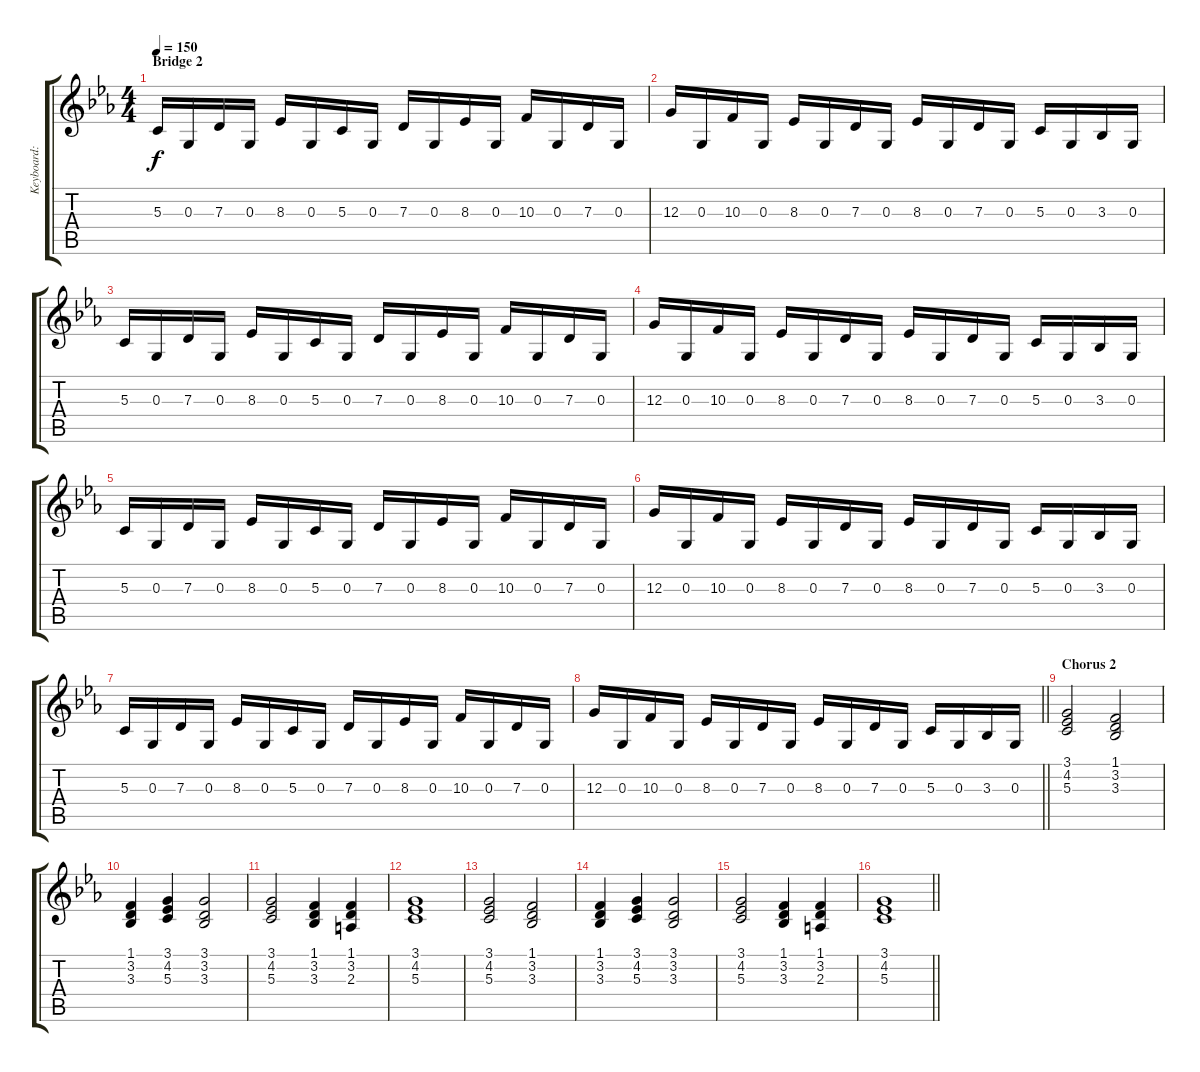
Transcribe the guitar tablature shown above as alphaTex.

\track ("Keyboard: Tommie Johansson" "Keyboard: ") {instrument stringensemble1}
\staff {score tabs}
\tuning (E4 B3 G3 D3 A2 E2) {hide}
\ts (4 4)
\section ("" "Bridge 2")
\tempo 150
\clef g2
\ks cminor
5.3.16{dy f} 0.3.16 7.3.16 0.3.16 8.3.16 0.3.16 5.3.16 0.3.16 7.3.16 0.3.16 8.3.16 0.3.16 10.3.16 0.3.16 7.3.16 0.3.16 |
12.3.16 0.3.16 10.3.16 0.3.16 8.3.16 0.3.16 7.3.16 0.3.16 8.3.16 0.3.16 7.3.16 0.3.16 5.3.16 0.3.16 3.3.16 0.3.16 |
5.3.16 0.3.16 7.3.16 0.3.16 8.3.16 0.3.16 5.3.16 0.3.16 7.3.16 0.3.16 8.3.16 0.3.16 10.3.16 0.3.16 7.3.16 0.3.16 |
12.3.16 0.3.16 10.3.16 0.3.16 8.3.16 0.3.16 7.3.16 0.3.16 8.3.16 0.3.16 7.3.16 0.3.16 5.3.16 0.3.16 3.3.16 0.3.16 |
5.3.16 0.3.16 7.3.16 0.3.16 8.3.16 0.3.16 5.3.16 0.3.16 7.3.16 0.3.16 8.3.16 0.3.16 10.3.16 0.3.16 7.3.16 0.3.16 |
12.3.16 0.3.16 10.3.16 0.3.16 8.3.16 0.3.16 7.3.16 0.3.16 8.3.16 0.3.16 7.3.16 0.3.16 5.3.16 0.3.16 3.3.16 0.3.16 |
5.3.16 0.3.16 7.3.16 0.3.16 8.3.16 0.3.16 5.3.16 0.3.16 7.3.16 0.3.16 8.3.16 0.3.16 10.3.16 0.3.16 7.3.16 0.3.16 |
\barLineRight lightlight
12.3.16 0.3.16 10.3.16 0.3.16 8.3.16 0.3.16 7.3.16 0.3.16 8.3.16 0.3.16 7.3.16 0.3.16 5.3.16 0.3.16 3.3.16 0.3.16 |
\section ("" "Chorus 2")
(3.1 4.2 5.3).2 (1.1 3.2 3.3).2 |
(1.1 3.2 3.3).4 (3.1 4.2 5.3).4 (3.1 3.2 3.3).2 |
(3.1 4.2 5.3).2 (1.1 3.2 3.3).4 (1.1 3.2 2.3).4 |
(3.1 4.2 5.3).1 |
(3.1 4.2 5.3).2 (1.1 3.2 3.3).2 |
(1.1 3.2 3.3).4 (3.1 4.2 5.3).4 (3.1 3.2 3.3).2 |
(3.1 4.2 5.3).2 (1.1 3.2 3.3).4 (1.1 3.2 2.3).4 |
\barLineRight lightlight
(3.1 4.2 5.3).1
